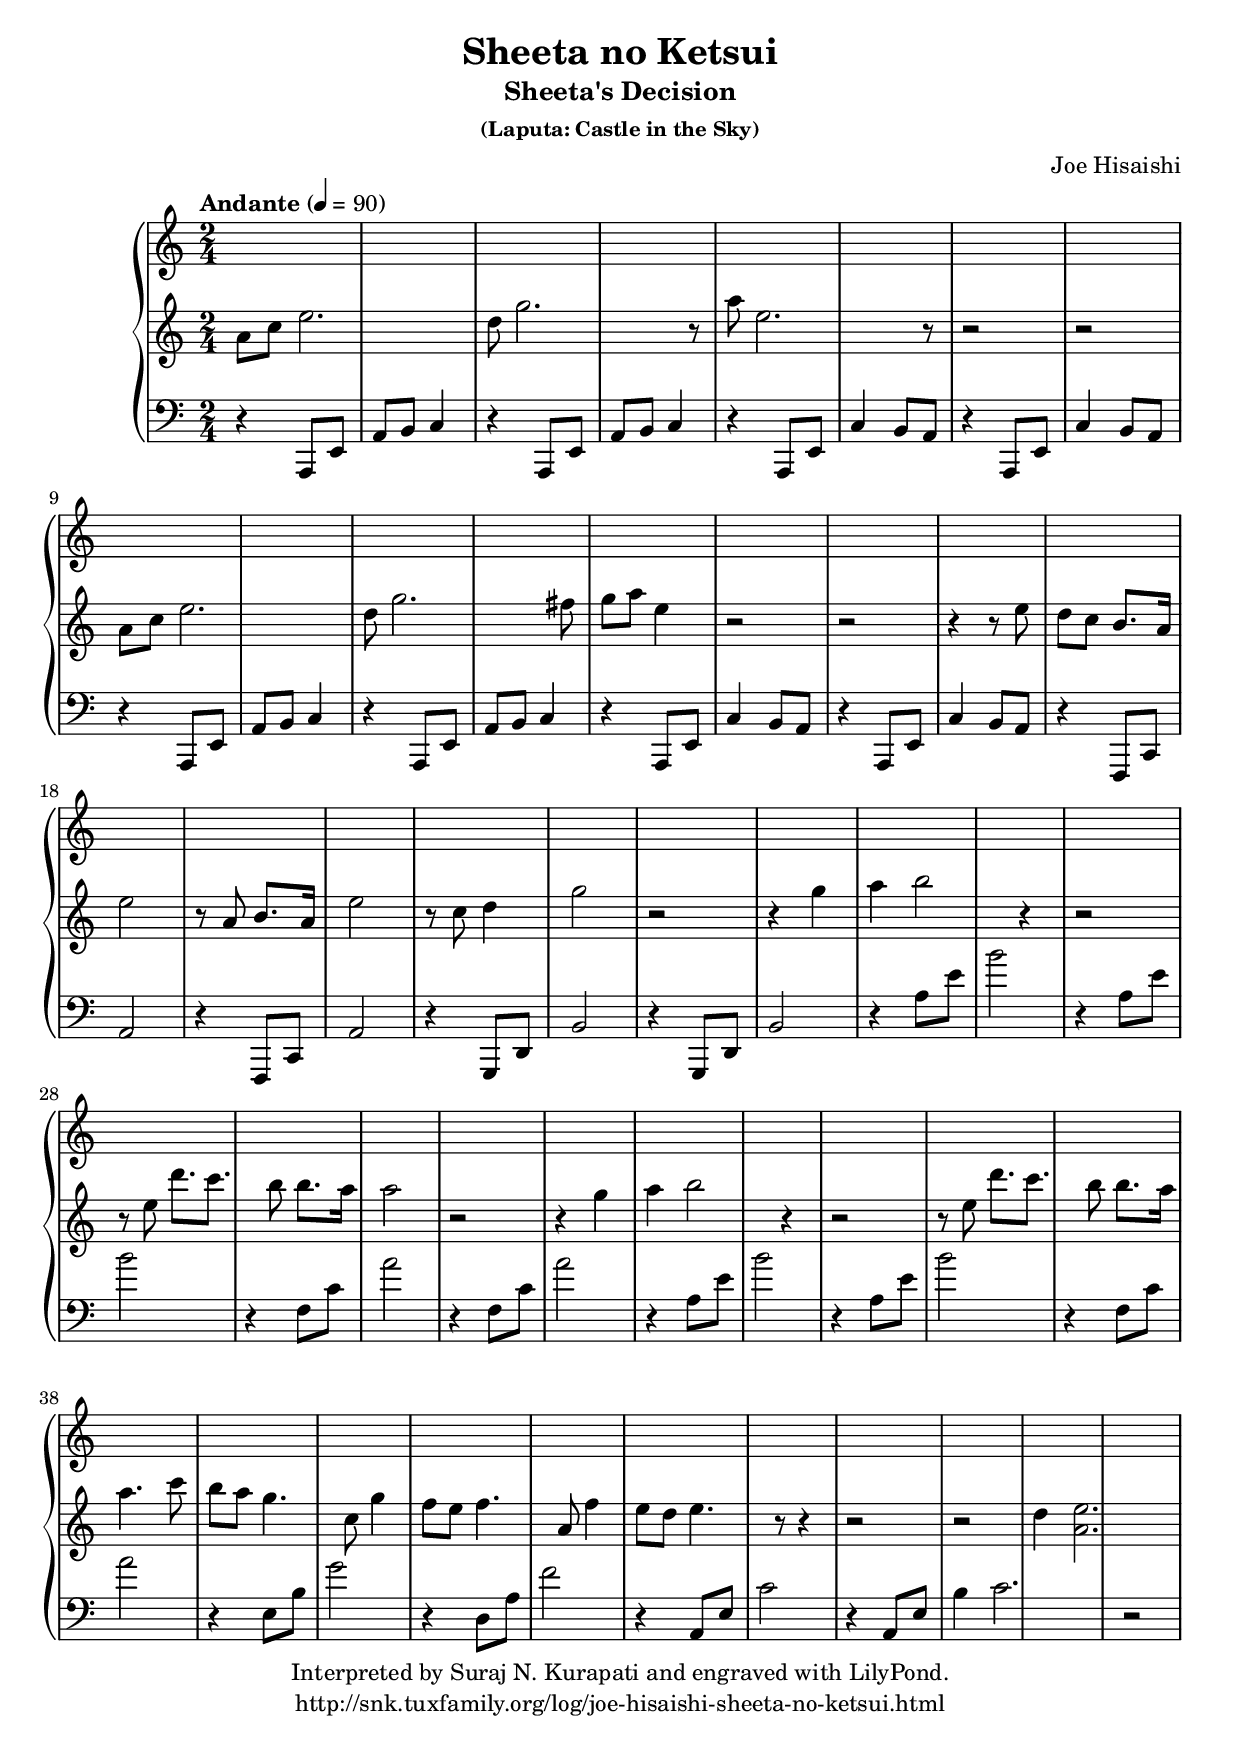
\header {
  title = "Sheeta no Ketsui"
  subtitle = "Sheeta's Decision"
  subsubtitle = "(Laputa: Castle in the Sky)"
  composer = "Joe Hisaishi"
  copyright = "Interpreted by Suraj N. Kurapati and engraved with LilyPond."
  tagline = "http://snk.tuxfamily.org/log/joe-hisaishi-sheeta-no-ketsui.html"
}

\include "english.ly"

\score {
  <<
    \new PianoStaff {
      \time 2/4
      \tempo Andante 4 = 90
      <<
        \context Staff = "Right Hand" {
          \key c \major
          \clef treble
          {
            a'8 c''8 e''2.
            d''8 g''2. r8
            a''8 e''2. r8

            r2 r2

            a'8 c''8 e''2.
            d''8 g''2. fs''8
            g''8 a''8 e''4

            r2 r2

            r4 r8
            e''8 d''8 c''8
            b'8. a'16 e''2 r8
            a'8 b'8. a'16 e''2 r8
            c''8 d''4 g''2
            r2

            \repeat unfold 2 {
              r4 g''4 a''4 b''2 r4
              r2
              r8 e''8 d'''8. c'''8. b''8 b''8. a''16
            }
            \alternative {
              { a''2 r2 }
              { a''4. }
            }

            c'''8 b''8 a''8 g''4.
            c''8 g''4 f''8 e''8 f''4.
            a'8 f''4 e''8 d''8 e''4.
            r8 r4
            r2
            r2 d''4
            <e'' a'>2.
          }
        }

        \context Staff = "Left Hand" {
          \key c \major
          \clef bass
          {
            \repeat unfold 2 {
              \repeat unfold 2 {
                r4 a,,8 e,8 a,8 b,8 c4
              }

              \repeat unfold 2 {
                r4 a,,8 e,8 c4 b,8 a,8
              }
            }

            \repeat unfold 2 {
              r4 f,,8 c,8 a,2
            }

            \repeat unfold 2 {
              r4 g,,8 d,8 b,2
            }

            \repeat unfold 2 {
              r4 a8 e'8 b'2
            }

            \repeat unfold 2 {
              r4 f8 c'8 a'2
            }

            \repeat unfold 2 {
              r4 a8 e'8 b'2
            }

            r4 f8 c'8 a'2
            r4 e8 b8 g'2

            r4 d8 a8 f'2
            r4 a,8 e8 c'2
            r4 a,8 e8 b4

            c'2. r2
          }
        }
      >>
    }
  >>

  \midi {
  }

  \layout {
  }
}
